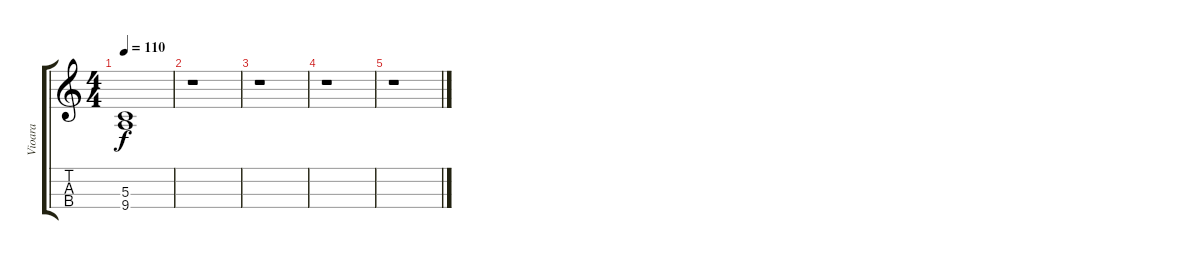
\track ("Vioara" "Vioara") {instrument viola}
\staff {score tabs}
\tuning (A4 D4 G3 C3) {hide}
\ts (4 4)
\tempo 110
\clef g2
\ks c
(5.3 9.4).1{dy f} |
r.1 |
r.1 |
r.1 |
r.1
